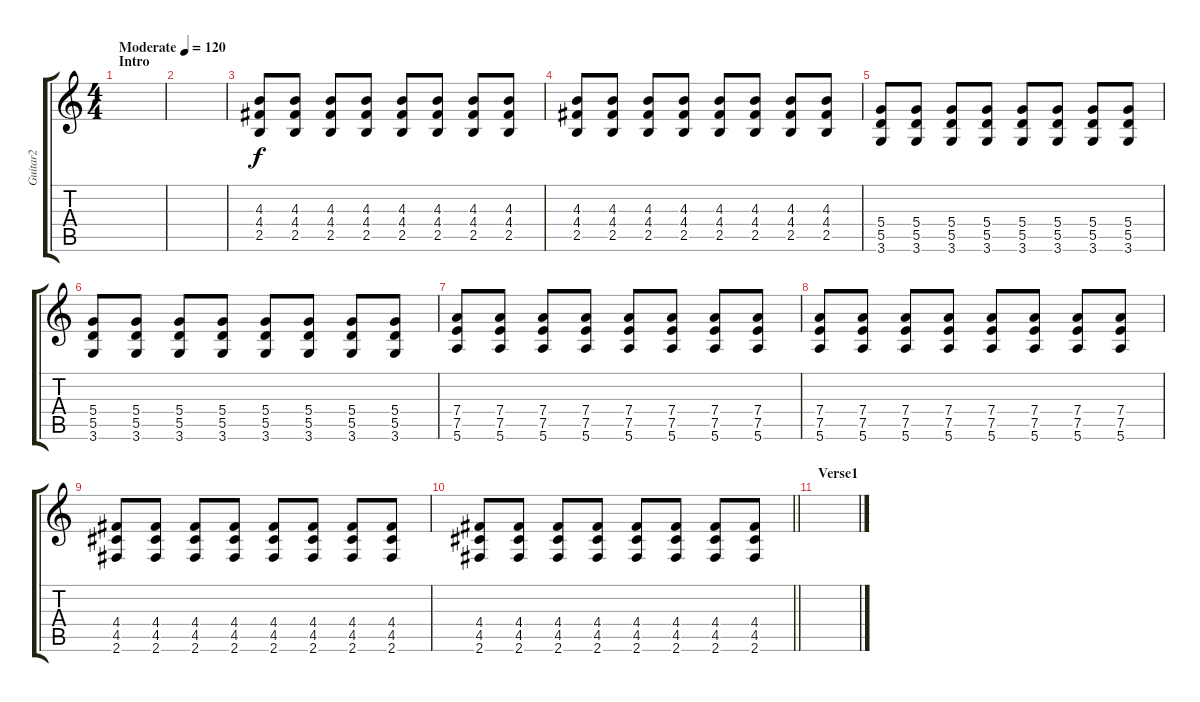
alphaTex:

\track ("Guitar2" "Guitar2") {instrument distortionguitar}
\staff {score tabs}
\tuning (E4 B3 G3 D3 A2 E2) {hide}
\ts (4 4)
\section ("" "Intro")
\tempo (120 "Moderate")
\clef g2
\ks c
|
|
(4.3 4.4 2.5).8 (4.3 4.4 2.5).8 (4.3 4.4 2.5).8 (4.3 4.4 2.5).8 (4.3 4.4 2.5).8 (4.3 4.4 2.5).8 (4.3 4.4 2.5).8 (4.3 4.4 2.5).8 |
(4.3 4.4 2.5).8 (4.3 4.4 2.5).8 (4.3 4.4 2.5).8 (4.3 4.4 2.5).8 (4.3 4.4 2.5).8 (4.3 4.4 2.5).8 (4.3 4.4 2.5).8 (4.3 4.4 2.5).8 |
(5.4 5.5 3.6).8 (5.4 5.5 3.6).8 (5.4 5.5 3.6).8 (5.4 5.5 3.6).8 (5.4 5.5 3.6).8 (5.4 5.5 3.6).8 (5.4 5.5 3.6).8 (5.4 5.5 3.6).8 |
(5.4 5.5 3.6).8 (5.4 5.5 3.6).8 (5.4 5.5 3.6).8 (5.4 5.5 3.6).8 (5.4 5.5 3.6).8 (5.4 5.5 3.6).8 (5.4 5.5 3.6).8 (5.4 5.5 3.6).8 |
(7.4 7.5 5.6).8 (7.4 7.5 5.6).8 (7.4 7.5 5.6).8 (7.4 7.5 5.6).8 (7.4 7.5 5.6).8 (7.4 7.5 5.6).8 (7.4 7.5 5.6).8 (7.4 7.5 5.6).8 |
(7.4 7.5 5.6).8 (7.4 7.5 5.6).8 (7.4 7.5 5.6).8 (7.4 7.5 5.6).8 (7.4 7.5 5.6).8 (7.4 7.5 5.6).8 (7.4 7.5 5.6).8 (7.4 7.5 5.6).8 |
(4.4 4.5 2.6).8 (4.4 4.5 2.6).8 (4.4 4.5 2.6).8 (4.4 4.5 2.6).8 (4.4 4.5 2.6).8 (4.4 4.5 2.6).8 (4.4 4.5 2.6).8 (4.4 4.5 2.6).8 |
\barLineRight lightlight
(4.4 4.5 2.6).8 (4.4 4.5 2.6).8 (4.4 4.5 2.6).8 (4.4 4.5 2.6).8 (4.4 4.5 2.6).8 (4.4 4.5 2.6).8 (4.4 4.5 2.6).8 (4.4 4.5 2.6).8 |
\section ("" "Verse1")
